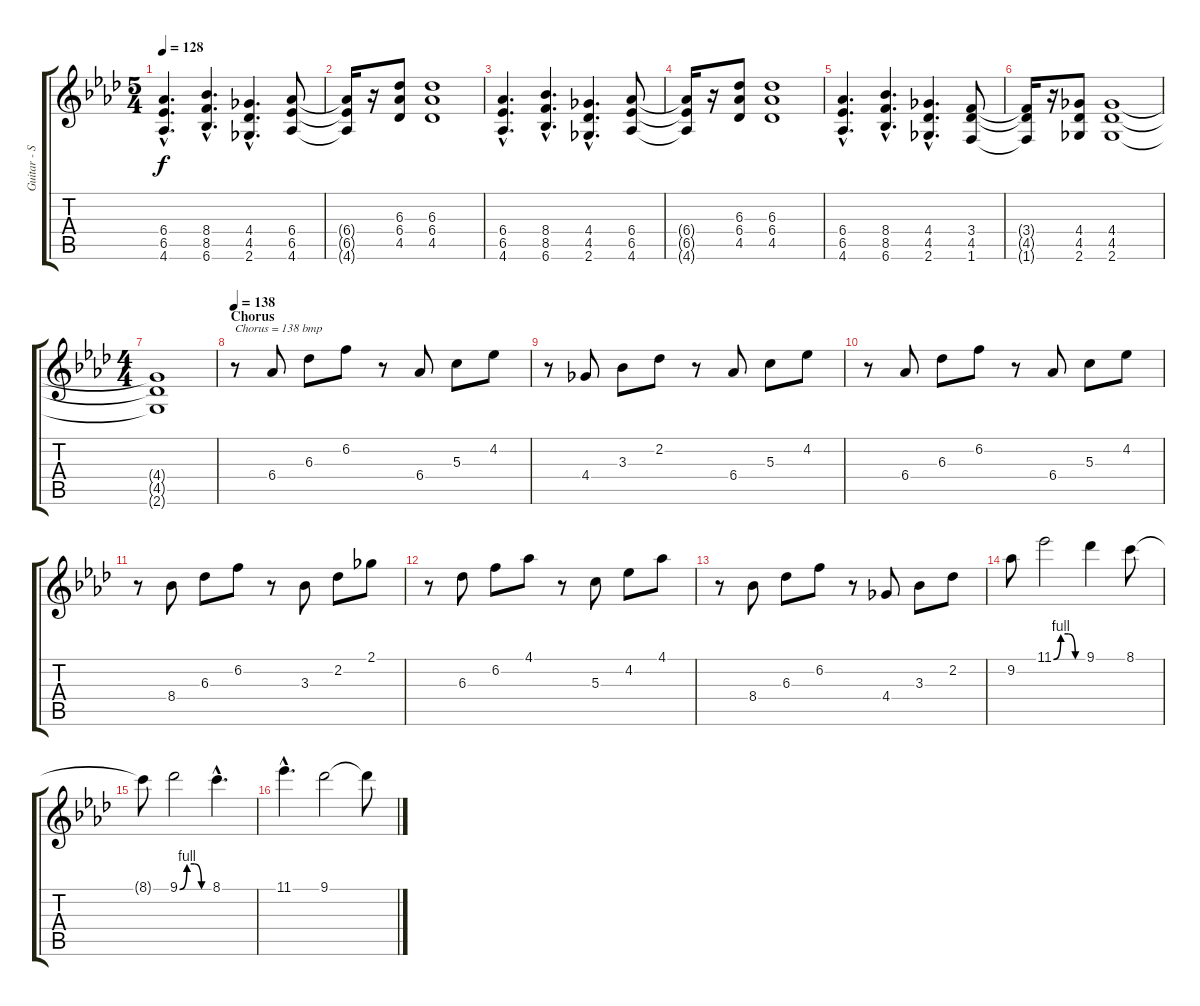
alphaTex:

\track ("Guitar - Steve Howe" "Guitar - S") {instrument overdrivenguitar}
\staff {score tabs}
\tuning (E4 B3 G3 D3 A2 E2) {hide}
\ts (5 4)
\tempo 128
\clef g2
\ks ab
(6.4{hac} 6.5{hac} 4.6{hac}).4{d dy f} (8.4{hac} 8.5{hac} 6.6{hac}).4{d} (4.4{hac} 4.5{hac} 2.6{hac}).4{d} (6.4 6.5 4.6).8 |
(6.4{t} 6.5{t} 4.6{t}).16 r.16 (6.3 6.4 4.5).8 (6.3 6.4 4.5).1 |
(6.4{hac} 6.5{hac} 4.6{hac}).4{d} (8.4{hac} 8.5{hac} 6.6{hac}).4{d} (4.4{hac} 4.5{hac} 2.6{hac}).4{d} (6.4 6.5 4.6).8 |
(6.4{t} 6.5{t} 4.6{t}).16 r.16 (6.3 6.4 4.5).8 (6.3 6.4 4.5).1 |
(6.4{hac} 6.5{hac} 4.6{hac}).4{d} (8.4{hac} 8.5{hac} 6.6{hac}).4{d} (4.4{hac} 4.5{hac} 2.6{hac}).4{d} (3.4 4.5 1.6).8 |
(3.4{t} 4.5{t} 1.6{t}).16 r.16 (4.4 4.5 2.6).8 (4.4 4.5 2.6).1 |
\ts (4 4)
(4.4{t} 4.5{t} 2.6{t}).1 |
\section ("" "Chorus")
\tempo 138
r.8{txt "Chorus = 138 bmp"} 6.4.8 6.3.8 6.2.8 r.8 6.4.8 5.3.8 4.2.8 |
r.8 4.4.8 3.3.8 2.2.8 r.8 6.4.8 5.3.8 4.2.8 |
r.8 6.4.8 6.3.8 6.2.8 r.8 6.4.8 5.3.8 4.2.8 |
r.8 8.4.8 6.3.8 6.2.8 r.8 3.3.8 2.2.8 2.1.8 |
r.8 6.3.8 6.2.8 4.1.8 r.8 5.3.8 4.2.8 4.1.8 |
r.8 8.4.8 6.3.8 6.2.8 r.8 4.4.8 3.3.8 2.2.8 |
9.2.8 11.1{be (custom 0 0 15 4 30 4 45 0 60 0)}.2 9.1.4 8.1.8 |
8.1{t}.8 9.1{be (custom 0 0 15 4 30 4 45 0 60 0)}.2 8.1{hac}.4{d} |
11.1{hac}.4{d} 9.1.2 9.1{t}.8
